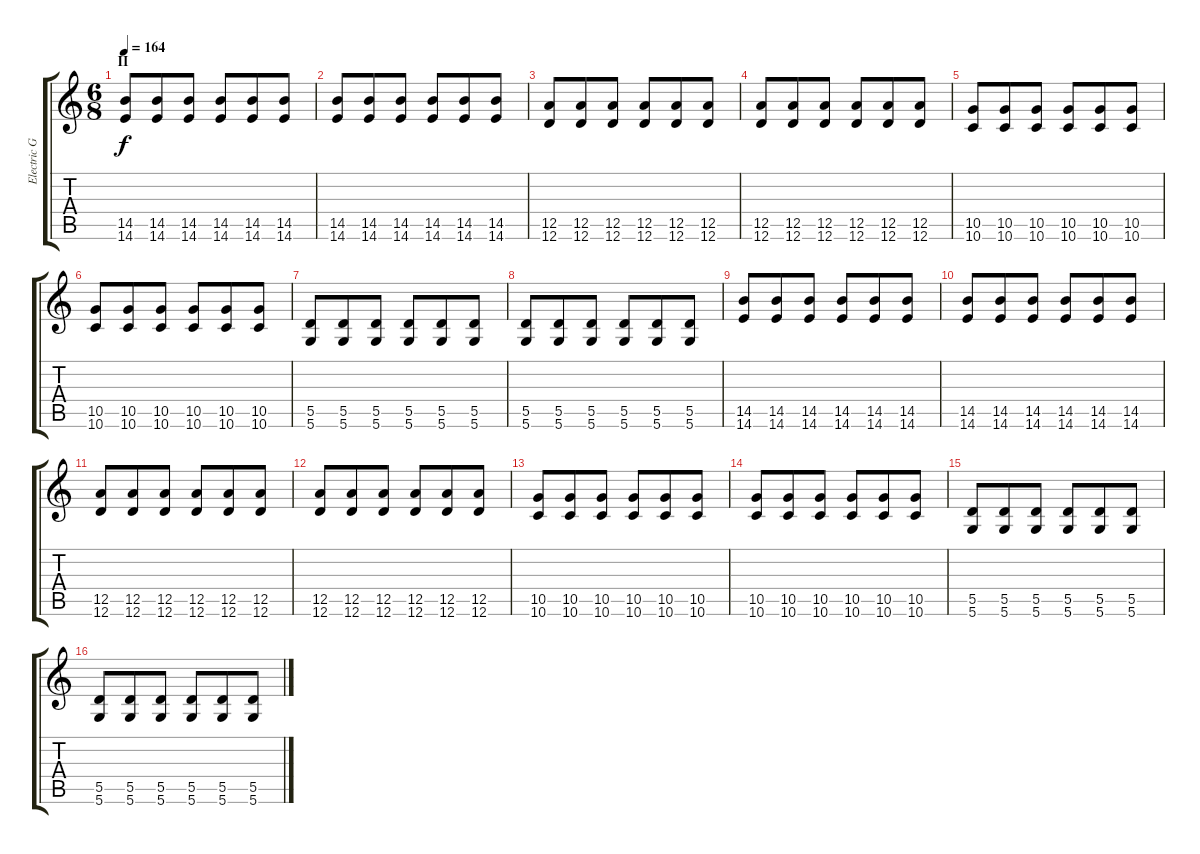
\track ("Electric Guitar" "Electric G") {instrument overdrivenguitar}
\staff {score tabs}
\tuning (E4 B3 G3 D3 A2 D2) {hide}
\ts (6 8)
\section ("" "II")
\tempo 164
\clef g2
\ks c
(14.5 14.6).8{dy f} (14.5 14.6).8 (14.5 14.6).8 (14.5 14.6).8 (14.5 14.6).8 (14.5 14.6).8 |
(14.5 14.6).8 (14.5 14.6).8 (14.5 14.6).8 (14.5 14.6).8 (14.5 14.6).8 (14.5 14.6).8 |
(12.5 12.6).8 (12.5 12.6).8 (12.5 12.6).8 (12.5 12.6).8 (12.5 12.6).8 (12.5 12.6).8 |
(12.5 12.6).8 (12.5 12.6).8 (12.5 12.6).8 (12.5 12.6).8 (12.5 12.6).8 (12.5 12.6).8 |
(10.5 10.6).8 (10.5 10.6).8 (10.5 10.6).8 (10.5 10.6).8 (10.5 10.6).8 (10.5 10.6).8 |
(10.5 10.6).8 (10.5 10.6).8 (10.5 10.6).8 (10.5 10.6).8 (10.5 10.6).8 (10.5 10.6).8 |
(5.5 5.6).8 (5.5 5.6).8 (5.5 5.6).8 (5.5 5.6).8 (5.5 5.6).8 (5.5 5.6).8 |
(5.5 5.6).8 (5.5 5.6).8 (5.5 5.6).8 (5.5 5.6).8 (5.5 5.6).8 (5.5 5.6).8 |
(14.5 14.6).8 (14.5 14.6).8 (14.5 14.6).8 (14.5 14.6).8 (14.5 14.6).8 (14.5 14.6).8 |
(14.5 14.6).8 (14.5 14.6).8 (14.5 14.6).8 (14.5 14.6).8 (14.5 14.6).8 (14.5 14.6).8 |
(12.5 12.6).8 (12.5 12.6).8 (12.5 12.6).8 (12.5 12.6).8 (12.5 12.6).8 (12.5 12.6).8 |
(12.5 12.6).8 (12.5 12.6).8 (12.5 12.6).8 (12.5 12.6).8 (12.5 12.6).8 (12.5 12.6).8 |
(10.5 10.6).8 (10.5 10.6).8 (10.5 10.6).8 (10.5 10.6).8 (10.5 10.6).8 (10.5 10.6).8 |
(10.5 10.6).8 (10.5 10.6).8 (10.5 10.6).8 (10.5 10.6).8 (10.5 10.6).8 (10.5 10.6).8 |
(5.5 5.6).8 (5.5 5.6).8 (5.5 5.6).8 (5.5 5.6).8 (5.5 5.6).8 (5.5 5.6).8 |
(5.5 5.6).8 (5.5 5.6).8 (5.5 5.6).8 (5.5 5.6).8 (5.5 5.6).8 (5.5 5.6).8
